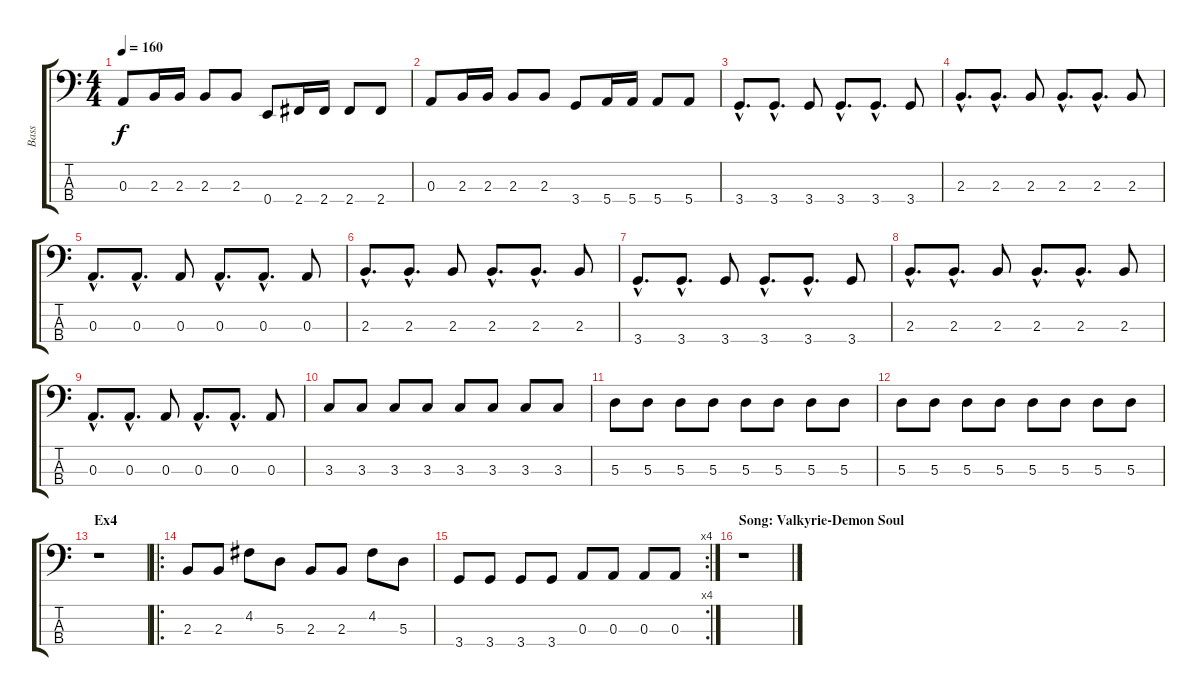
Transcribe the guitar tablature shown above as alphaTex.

\track ("Bass" "Bass") {instrument electricbasspick}
\staff {score tabs}
\tuning (G2 D2 A1 E1) {hide}
\ts (4 4)
\tempo 160
\clef f4
\ks c
0.3.8{dy f} 2.3.16 2.3.16 2.3.8 2.3.8 0.4.8 2.4.16 2.4.16 2.4.8 2.4.8 |
0.3.8 2.3.16 2.3.16 2.3.8 2.3.8 3.4.8 5.4.16 5.4.16 5.4.8 5.4.8 |
3.4{hac}.8{d} 3.4{hac}.8{d} 3.4.8 3.4{hac}.8{d} 3.4{hac}.8{d} 3.4.8 |
2.3{hac}.8{d} 2.3{hac}.8{d} 2.3.8 2.3{hac}.8{d} 2.3{hac}.8{d} 2.3.8 |
0.3{hac}.8{d} 0.3{hac}.8{d} 0.3.8 0.3{hac}.8{d} 0.3{hac}.8{d} 0.3.8 |
2.3{hac}.8{d} 2.3{hac}.8{d} 2.3.8 2.3{hac}.8{d} 2.3{hac}.8{d} 2.3.8 |
3.4{hac}.8{d} 3.4{hac}.8{d} 3.4.8 3.4{hac}.8{d} 3.4{hac}.8{d} 3.4.8 |
2.3{hac}.8{d} 2.3{hac}.8{d} 2.3.8 2.3{hac}.8{d} 2.3{hac}.8{d} 2.3.8 |
0.3{hac}.8{d} 0.3{hac}.8{d} 0.3.8 0.3{hac}.8{d} 0.3{hac}.8{d} 0.3.8 |
3.3.8 3.3.8 3.3.8 3.3.8 3.3.8 3.3.8 3.3.8 3.3.8 |
5.3.8 5.3.8 5.3.8 5.3.8 5.3.8 5.3.8 5.3.8 5.3.8 |
5.3.8 5.3.8 5.3.8 5.3.8 5.3.8 5.3.8 5.3.8 5.3.8 |
\section ("" "Ex4")
r.1 |
\ro
2.3.8 2.3.8 4.2.8 5.3.8 2.3.8 2.3.8 4.2.8 5.3.8 |
\rc 4
3.4.8 3.4.8 3.4.8 3.4.8 0.3.8 0.3.8 0.3.8 0.3.8 |
\section ("" "Song: Valkyrie-Demon Soul")
r.1
